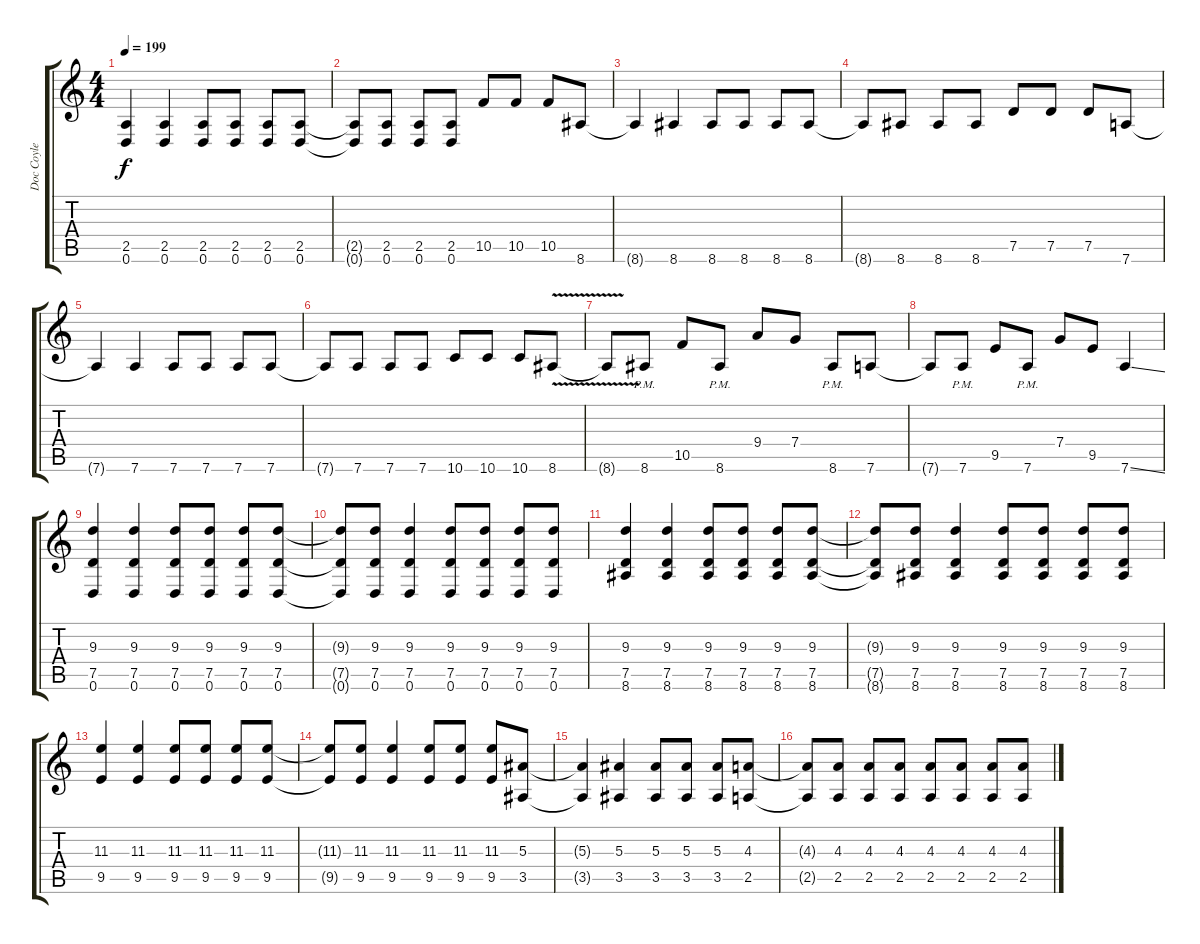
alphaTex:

\track ("Doc Coyle (Guitar)" "Doc Coyle ") {instrument overdrivenguitar}
\staff {score tabs}
\tuning (D4 A3 F3 C3 G2 D2) {hide}
\ts (4 4)
\tempo 199
\clef g2
\ks c
(2.5 0.6).4{dy f} (2.5 0.6).4 (2.5 0.6).8 (2.5 0.6).8 (2.5 0.6).8 (2.5 0.6).8 |
(2.5{t} 0.6{t}).8 (2.5 0.6).8 (2.5 0.6).8 (2.5 0.6).8 10.5.8 10.5.8 10.5.8 8.6.8 |
8.6{t}.4 8.6.4 8.6.8 8.6.8 8.6.8 8.6.8 |
8.6{t}.8 8.6.8 8.6.8 8.6.8 7.5.8 7.5.8 7.5.8 7.6.8 |
7.6{t}.4 7.6.4 7.6.8 7.6.8 7.6.8 7.6.8 |
7.6{t}.8 7.6.8 7.6.8 7.6.8 10.6.8 10.6.8 10.6.8 8.6{v}.8 |
8.6{t}.8 8.6{pm}.8 10.5.8 8.6{pm}.8 9.4.8 7.4.8 8.6{pm}.8 7.6.8 |
7.6{t}.8 7.6{pm}.8 9.5.8 7.6{pm}.8 7.4.8 9.5.8 7.6{ss}.4 |
(9.3 7.5 0.6).4{volume 16 balance 8} (9.3 7.5 0.6).4 (9.3 7.5 0.6).8 (9.3 7.5 0.6).8 (9.3 7.5 0.6).8 (9.3 7.5 0.6).8 |
(9.3{t} 7.5{t} 0.6{t}).8 (9.3 7.5 0.6).8 (9.3 7.5 0.6).4 (9.3 7.5 0.6).8 (9.3 7.5 0.6).8 (9.3 7.5 0.6).8 (9.3 7.5 0.6).8 |
(9.3 7.5 8.6).4 (9.3 7.5 8.6).4 (9.3 7.5 8.6).8 (9.3 7.5 8.6).8 (9.3 7.5 8.6).8 (9.3 7.5 8.6).8 |
(9.3{t} 7.5{t} 8.6{t}).8 (9.3 7.5 8.6).8 (9.3 7.5 8.6).4 (9.3 7.5 8.6).8 (9.3 7.5 8.6).8 (9.3 7.5 8.6).8 (9.3 7.5 8.6).8 |
(11.3 9.5).4 (11.3 9.5).4 (11.3 9.5).8 (11.3 9.5).8 (11.3 9.5).8 (11.3 9.5).8 |
(11.3{t} 9.5{t}).8 (11.3 9.5).8 (11.3 9.5).4 (11.3 9.5).8 (11.3 9.5).8 (11.3 9.5).8 (5.3 3.5).8 |
(5.3{t} 3.5{t}).4 (5.3 3.5).4 (5.3 3.5).8 (5.3 3.5).8 (5.3 3.5).8 (4.3 2.5).8 |
(4.3{t} 2.5{t}).8 (4.3 2.5).8 (4.3 2.5).8 (4.3 2.5).8 (4.3 2.5).8 (4.3 2.5).8 (4.3 2.5).8 (4.3 2.5).8
